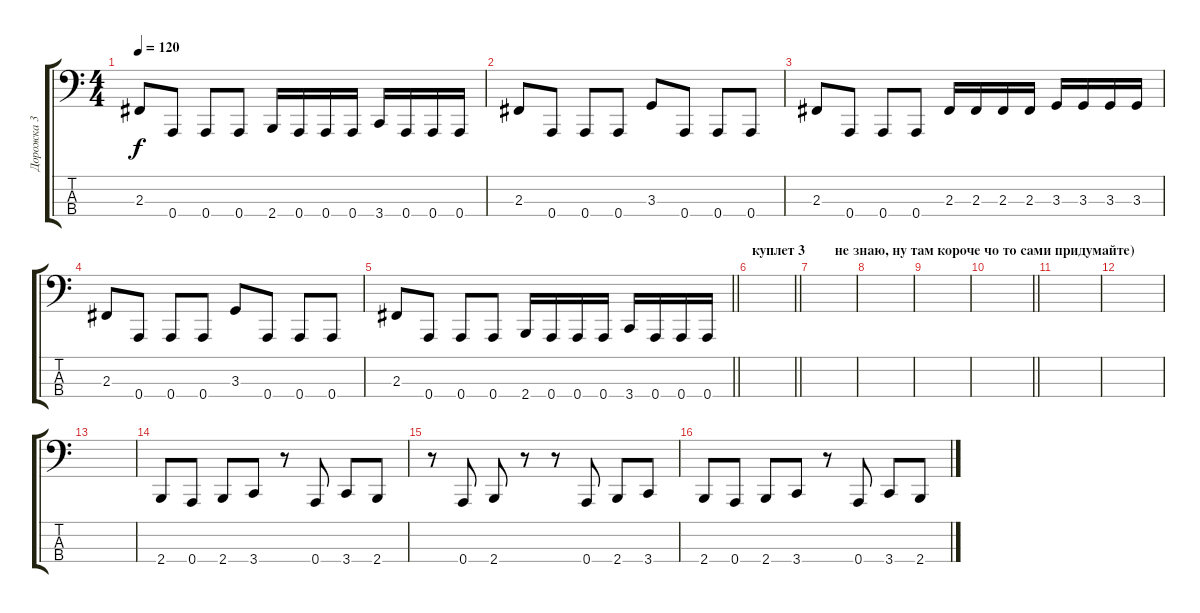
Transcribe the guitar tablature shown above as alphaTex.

\track ("Дорожка 3" "Дорожка 3") {instrument electricbassfinger}
\staff {score tabs}
\tuning (D2 A1 E1 A0) {hide}
\ts (4 4)
\tempo 120
\clef f4
\ks c
2.3.8{dy f} 0.4.8 0.4.8 0.4.8 2.4.16 0.4.16 0.4.16 0.4.16 3.4.16 0.4.16 0.4.16 0.4.16 |
2.3.8 0.4.8 0.4.8 0.4.8 3.3.8 0.4.8 0.4.8 0.4.8 |
2.3.8 0.4.8 0.4.8 0.4.8 2.3.16 2.3.16 2.3.16 2.3.16 3.3.16 3.3.16 3.3.16 3.3.16 |
2.3.8 0.4.8 0.4.8 0.4.8 3.3.8 0.4.8 0.4.8 0.4.8 |
\barLineRight lightlight
2.3.8 0.4.8 0.4.8 0.4.8 2.4.16 0.4.16 0.4.16 0.4.16 3.4.16 0.4.16 0.4.16 0.4.16 |
\section ("" "куплет 3")
\barLineRight lightlight
|
\section ("" "      не знаю, ну там короче чо то сами придумайте)")
|
|
|
\barLineRight lightlight
|
|
|
|
2.4.8 0.4.8 2.4.8 3.4.8 r.8 0.4.8 3.4.8 2.4.8 |
r.8 0.4.8 2.4.8 r.8 r.8 0.4.8 2.4.8 3.4.8 |
2.4.8 0.4.8 2.4.8 3.4.8 r.8 0.4.8 3.4.8 2.4.8
